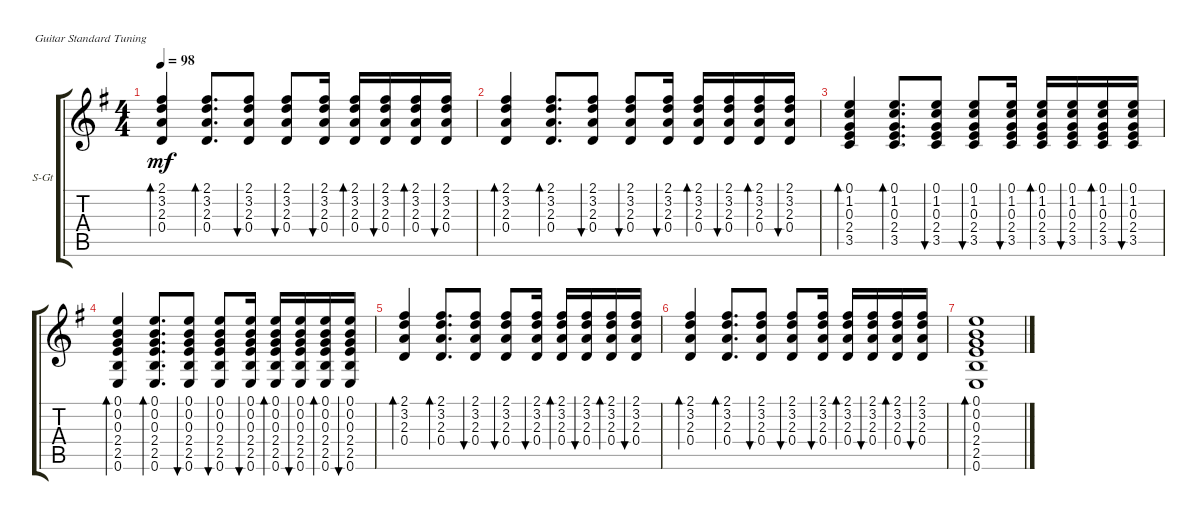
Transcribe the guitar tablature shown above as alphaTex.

\defaultSystemsLayout 4
\bracketExtendMode groupsimilarinstruments
\firstSystemTrackNameOrientation horizontal
\otherSystemsTrackNameOrientation horizontal
\track ("Steel Guitar" "S-Gt") {instrument acousticguitarsteel}
\staff {score tabs}
\tuning (E4 B3 G3 D3 A2 E2)
\ts (4 4)
\tempo 98
\clef g2
\ks g
(0.4 2.3 3.2 2.1).4{bd 30 dy mf} (0.4 2.3 3.2 2.1).8{d bd 30} (0.4 2.3 3.2 2.1).8{bu 30} (0.4 2.3 3.2 2.1).8{bu 30} (0.4 2.3 3.2 2.1).16{bu 30} (0.4 2.3 3.2 2.1).16{bd 30} (0.4 2.3 3.2 2.1).16{bu 30} (0.4 2.3 3.2 2.1).16{bd 30} (0.4 2.3 3.2 2.1).16{bu 30} |
(0.4 2.3 3.2 2.1).4{bd 30} (0.4 2.3 3.2 2.1).8{d bd 30} (0.4 2.3 3.2 2.1).8{bu 30} (0.4 2.3 3.2 2.1).8{bu 30} (0.4 2.3 3.2 2.1).16{bu 30} (0.4 2.3 3.2 2.1).16{bd 30} (0.4 2.3 3.2 2.1).16{bu 30} (0.4 2.3 3.2 2.1).16{bd 30} (0.4 2.3 3.2 2.1).16{bu 30} |
(2.4 0.3 1.2 0.1 3.5).4{bd 30} (2.4 0.3 1.2 0.1 3.5).8{d bd 30} (2.4 0.3 1.2 0.1 3.5).8{bu 30} (2.4 0.3 1.2 0.1 3.5).8{bu 30} (2.4 0.3 1.2 0.1 3.5).16{bu 30} (2.4 0.3 1.2 0.1 3.5).16{bd 30} (2.4 0.3 1.2 0.1 3.5).16{bu 30} (2.4 0.3 1.2 0.1 3.5).16{bd 30} (2.4 0.3 1.2 0.1 3.5).16{bu 30} |
(2.4 0.3 0.2 0.1 2.5 0.6).4{bd 30} (2.4 0.3 0.2 0.1 2.5 0.6).8{d bd 30} (2.4 0.3 0.2 0.1 2.5 0.6).8{bu 30} (2.4 0.3 0.2 0.1 2.5 0.6).8{bu 30} (2.4 0.3 0.2 0.1 2.5 0.6).16{bu 30} (2.4 0.3 0.2 0.1 2.5 0.6).16{bd 30} (2.4 0.3 0.2 0.1 2.5 0.6).16{bu 30} (2.4 0.3 0.2 0.1 2.5 0.6).16{bd 30} (2.4 0.3 0.2 0.1 2.5 0.6).16{bu 30} |
(0.4 2.3 3.2 2.1).4{bd 30} (0.4 2.3 3.2 2.1).8{d bd 30} (0.4 2.3 3.2 2.1).8{bu 30} (0.4 2.3 3.2 2.1).8{bu 30} (0.4 2.3 3.2 2.1).16{bu 30} (0.4 2.3 3.2 2.1).16{bd 30} (0.4 2.3 3.2 2.1).16{bu 30} (0.4 2.3 3.2 2.1).16{bd 30} (0.4 2.3 3.2 2.1).16{bu 30} |
(0.4 2.3 3.2 2.1).4{bd 30} (0.4 2.3 3.2 2.1).8{d bd 30} (0.4 2.3 3.2 2.1).8{bu 30} (0.4 2.3 3.2 2.1).8{bu 30} (0.4 2.3 3.2 2.1).16{bu 30} (0.4 2.3 3.2 2.1).16{bd 30} (0.4 2.3 3.2 2.1).16{bu 30} (0.4 2.3 3.2 2.1).16{bd 30} (0.4 2.3 3.2 2.1).16{bu 30} |
(2.4 0.3 0.2 0.1 2.5 0.6).1{bd 30}
